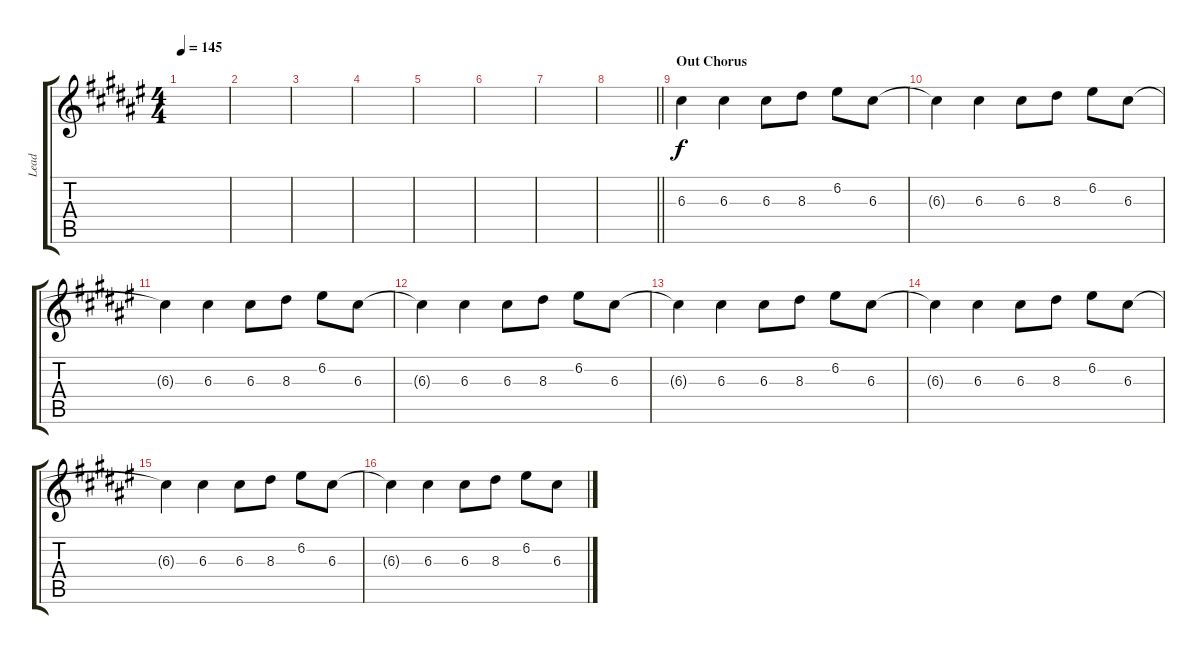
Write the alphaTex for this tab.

\track ("Lead" "Lead") {instrument overdrivenguitar}
\staff {score tabs}
\tuning (E4 B3 G3 D3 A2 E2) {hide}
\ts (4 4)
\tempo 145
\clef g2
\ks f#
|
|
|
|
|
|
|
\barLineRight lightlight
|
\section ("" "Out Chorus")
6.3.4 6.3.4 6.3.8 8.3.8 6.2.8 6.3.8 |
6.3{t}.4 6.3.4 6.3.8 8.3.8 6.2.8 6.3.8 |
6.3{t}.4 6.3.4 6.3.8 8.3.8 6.2.8 6.3.8 |
6.3{t}.4 6.3.4 6.3.8 8.3.8 6.2.8 6.3.8 |
6.3{t}.4 6.3.4 6.3.8 8.3.8 6.2.8 6.3.8 |
6.3{t}.4 6.3.4 6.3.8 8.3.8 6.2.8 6.3.8 |
6.3{t}.4 6.3.4 6.3.8 8.3.8 6.2.8 6.3.8 |
6.3{t}.4 6.3.4 6.3.8 8.3.8 6.2.8 6.3.8
